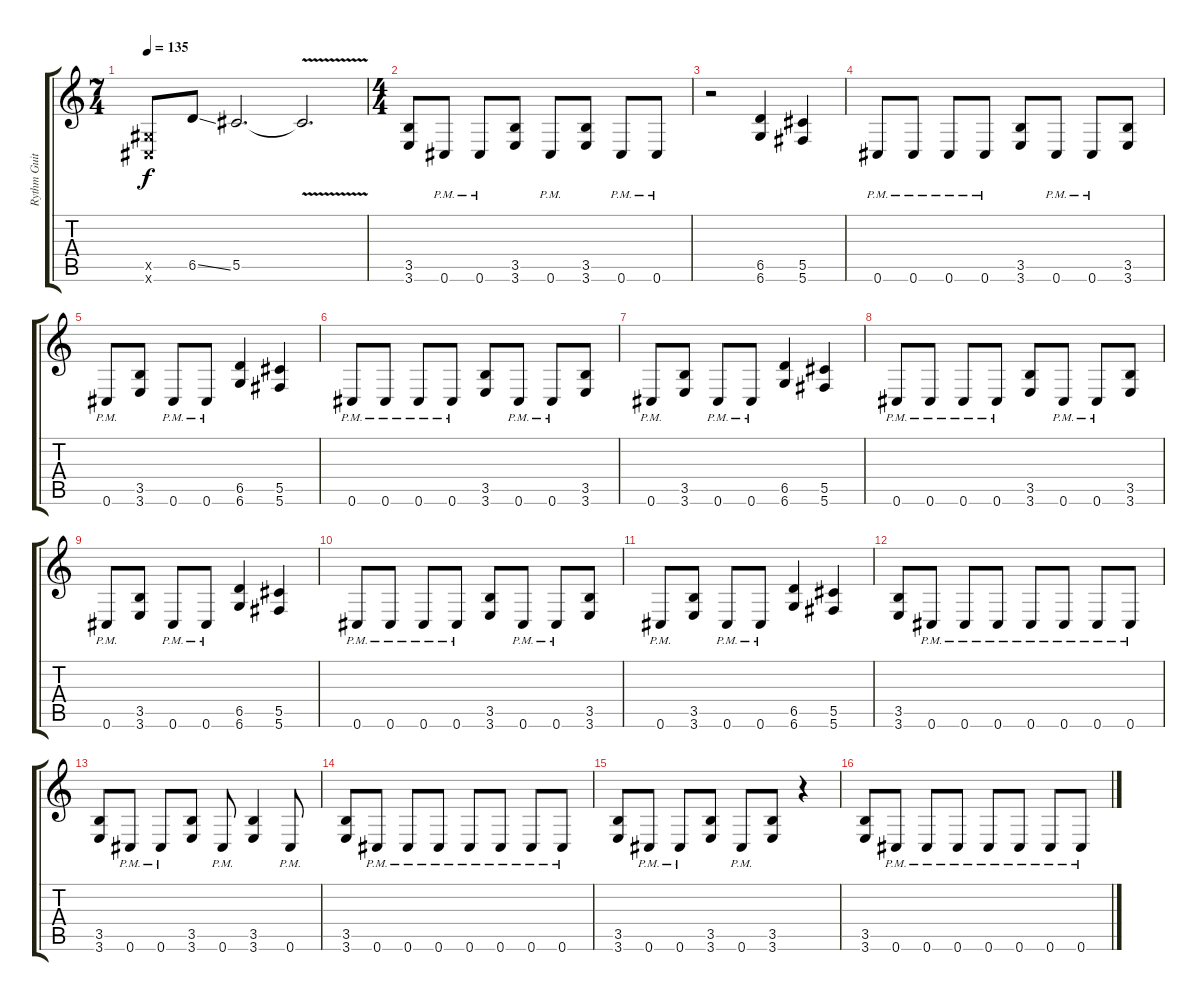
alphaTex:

\track ("Rythm Guitar" "Rythm Guit") {instrument distortionguitar}
\staff {score tabs}
\tuning (Eb4 Bb3 Gb3 Db3 Ab2 Db2) {hide}
\ts (7 4)
\tempo 135
\clef g2
\ks c
(0.5{x} 0.6{x}).8{dy f instrument distortionguitar} 6.5{ss}.8{volume 10} 5.5.2{d volume 16} 5.5{v t}.2{d} |
\ts (4 4)
(3.5 3.6).8 0.6{pm}.8 0.6{pm}.8 (3.5 3.6).8 0.6{pm}.8 (3.5 3.6).8 0.6{pm}.8 0.6{pm}.8 |
r.2 (6.5 6.6).4 (5.5 5.6).4 |
0.6{pm}.8 0.6{pm}.8 0.6{pm}.8 0.6{pm}.8 (3.5 3.6).8 0.6{pm}.8 0.6{pm}.8 (3.5 3.6).8 |
0.6{pm}.8 (3.5 3.6).8 0.6{pm}.8 0.6{pm}.8 (6.5 6.6).4 (5.5 5.6).4 |
0.6{pm}.8 0.6{pm}.8 0.6{pm}.8 0.6{pm}.8 (3.5 3.6).8 0.6{pm}.8 0.6{pm}.8 (3.5 3.6).8 |
0.6{pm}.8 (3.5 3.6).8 0.6{pm}.8 0.6{pm}.8 (6.5 6.6).4 (5.5 5.6).4 |
0.6{pm}.8 0.6{pm}.8 0.6{pm}.8 0.6{pm}.8 (3.5 3.6).8 0.6{pm}.8 0.6{pm}.8 (3.5 3.6).8 |
0.6{pm}.8 (3.5 3.6).8 0.6{pm}.8 0.6{pm}.8 (6.5 6.6).4 (5.5 5.6).4 |
0.6{pm}.8 0.6{pm}.8 0.6{pm}.8 0.6{pm}.8 (3.5 3.6).8 0.6{pm}.8 0.6{pm}.8 (3.5 3.6).8 |
0.6{pm}.8 (3.5 3.6).8 0.6{pm}.8 0.6{pm}.8 (6.5 6.6).4 (5.5 5.6).4 |
(3.5 3.6).8 0.6{pm}.8 0.6{pm}.8 0.6{pm}.8 0.6{pm}.8 0.6{pm}.8 0.6{pm}.8 0.6{pm}.8 |
(3.5 3.6).8 0.6{pm}.8 0.6{pm}.8 (3.5 3.6).8 0.6{pm}.8 (3.5 3.6).4 0.6{pm}.8 |
(3.5 3.6).8 0.6{pm}.8 0.6{pm}.8 0.6{pm}.8 0.6{pm}.8 0.6{pm}.8 0.6{pm}.8 0.6{pm}.8 |
(3.5 3.6).8 0.6{pm}.8 0.6{pm}.8 (3.5 3.6).8 0.6{pm}.8 (3.5 3.6).8 r.4 |
(3.5 3.6).8 0.6{pm}.8 0.6{pm}.8 0.6{pm}.8 0.6{pm}.8 0.6{pm}.8 0.6{pm}.8 0.6{pm}.8
